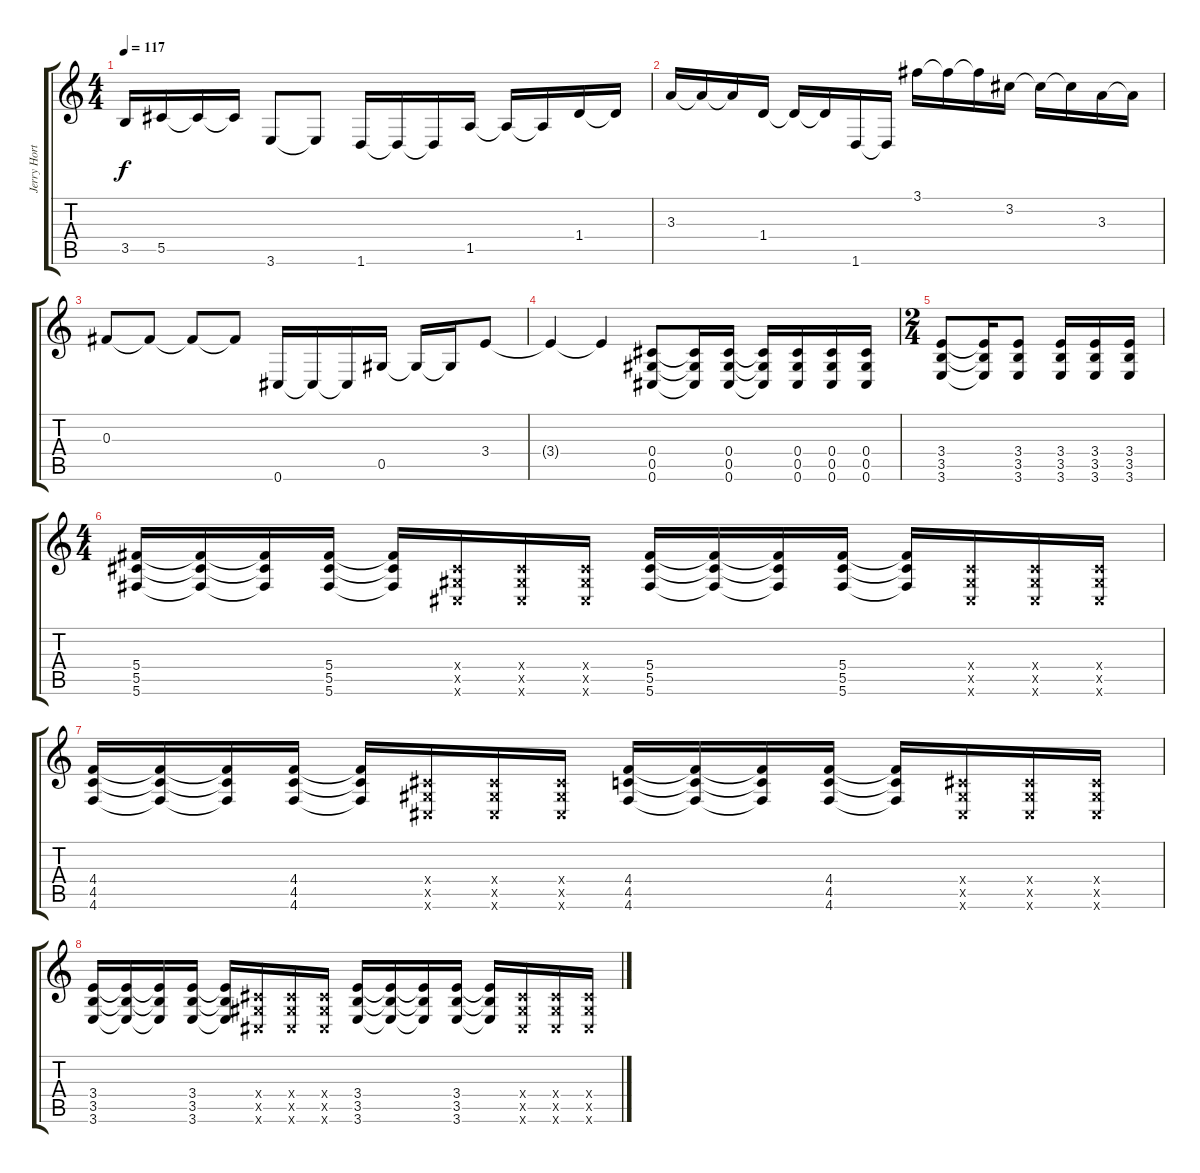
\track ("Jerry Horton (Main Guitar)" "Jerry Hort") {instrument distortionguitar}
\staff {score tabs}
\tuning (Eb4 Bb3 Gb3 Db3 Ab2 Db2) {hide}
\ts (4 4)
\tempo 117
\clef g2
\ks c
3.5{t}.16{dy f} 5.5.16 5.5{t}.16 5.5{t}.16 3.6.8 3.6{t}.8 1.6.16 1.6{t}.16 1.6{t}.16 1.5.16 1.5{t}.16 1.5{t}.16 1.4.16 1.4{t}.16 |
3.3.16 3.3{t}.16 3.3{t}.16 1.4.16 1.4{t}.16 1.4{t}.16 1.6.16 1.6{t}.16 3.1.16 3.1{t}.16 3.1{t}.16 3.2.16 3.2{t}.16 3.2{t}.16 3.3.16 3.3{t}.16 |
0.3.8 0.3{t}.8 0.3{t}.8 0.3{t}.8 0.6.16 0.6{t}.16 0.6{t}.16 0.5.16 0.5{t}.16 0.5{t}.16 3.4.8 |
3.4{t}.4 3.4{t}.4 (0.4 0.5 0.6).8 (0.4{t} 0.5{t} 0.6{t}).16 (0.4 0.5 0.6).16 (0.4{t} 0.5{t} 0.6{t}).16 (0.4 0.5 0.6).16 (0.4 0.5 0.6).16 (0.4 0.5 0.6).16 |
\ts (2 4)
(3.4 3.5 3.6).8 (3.4{t} 3.5{t} 3.6{t}).16 (3.4 3.5 3.6).8 (3.4 3.5 3.6).16 (3.4 3.5 3.6).16 (3.4 3.5 3.6).16 |
\ts (4 4)
(5.4 5.5 5.6).16 (5.4{t} 5.5{t} 5.6{t}).16 (5.4{t} 5.5{t} 5.6{t}).16 (5.4 5.5 5.6).16 (5.4{t} 5.5{t} 5.6{t}).16 (0.4{x} 0.5{x} 0.6{x}).16 (0.4{x} 0.5{x} 0.6{x}).16 (0.4{x} 0.5{x} 0.6{x}).16 (5.4 5.5 5.6).16 (5.4{t} 5.5{t} 5.6{t}).16 (5.4{t} 5.5{t} 5.6{t}).16 (5.4 5.5 5.6).16 (5.4{t} 5.5{t} 5.6{t}).16 (0.4{x} 0.5{x} 0.6{x}).16 (0.4{x} 0.5{x} 0.6{x}).16 (0.4{x} 0.5{x} 0.6{x}).16 |
(4.4 4.5 4.6).16 (4.4{t} 4.5{t} 4.6{t}).16 (4.4{t} 4.5{t} 4.6{t}).16 (4.4 4.5 4.6).16 (4.4{t} 4.5{t} 4.6{t}).16 (0.4{x} 0.5{x} 0.6{x}).16 (0.4{x} 0.5{x} 0.6{x}).16 (0.4{x} 0.5{x} 0.6{x}).16 (4.4 4.5 4.6).16 (4.4{t} 4.5{t} 4.6{t}).16 (4.4{t} 4.5{t} 4.6{t}).16 (4.4 4.5 4.6).16 (4.4{t} 4.5{t} 4.6{t}).16 (0.4{x} 0.5{x} 0.6{x}).16 (0.4{x} 0.5{x} 0.6{x}).16 (0.4{x} 0.5{x} 0.6{x}).16 |
(3.4 3.5 3.6).16 (3.4{t} 3.5{t} 3.6{t}).16 (3.4{t} 3.5{t} 3.6{t}).16 (3.4 3.5 3.6).16 (3.4{t} 3.5{t} 3.6{t}).16 (0.4{x} 0.5{x} 0.6{x}).16 (0.4{x} 0.5{x} 0.6{x}).16 (0.4{x} 0.5{x} 0.6{x}).16 (3.4 3.5 3.6).16 (3.4{t} 3.5{t} 3.6{t}).16 (3.4{t} 3.5{t} 3.6{t}).16 (3.4 3.5 3.6).16 (3.4{t} 3.5{t} 3.6{t}).16 (0.4{x} 0.5{x} 0.6{x}).16 (0.4{x} 0.5{x} 0.6{x}).16 (0.4{x} 0.5{x} 0.6{x}).16
